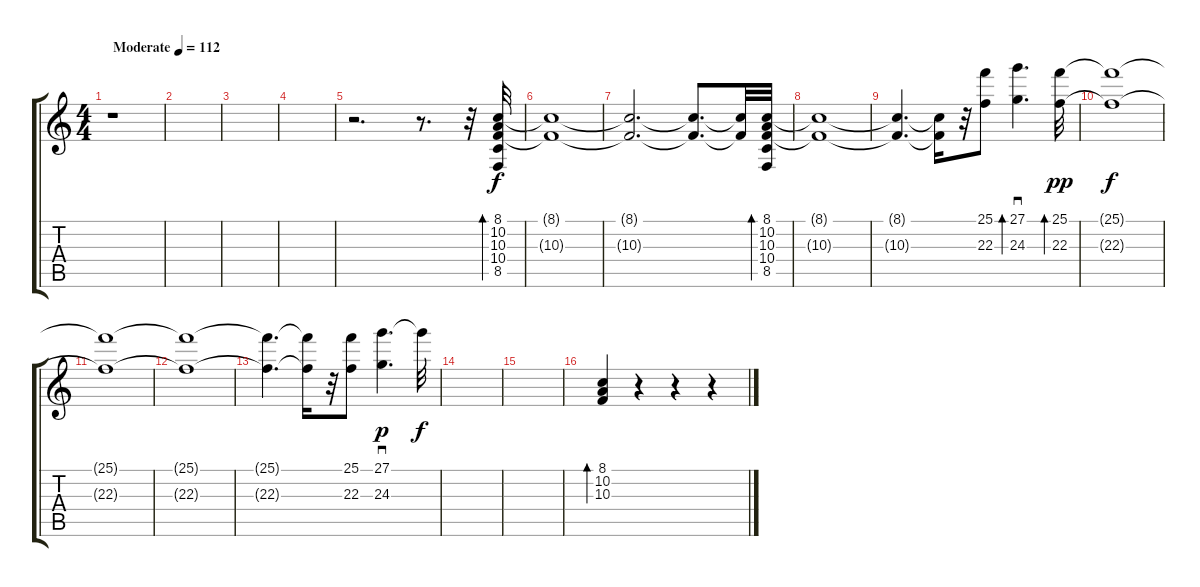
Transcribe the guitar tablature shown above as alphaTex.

\track "" {instrument fx1rain}
\staff {score tabs}
\tuning (E4 B3 G3 D3 A2 E2) {hide}
\ts (4 4)
\tempo (112 "Moderate")
\clef g2
\ks c
r.1{dy f instrument fx1rain} |
|
|
|
r.2{d} r.8{d} r.32 (8.1 10.2 10.3 10.4 8.5).32{bd 480 instrument fx1rain} |
(8.1{t} 10.3{t}).1 |
(8.1{t} 10.3{t}).2{d} (8.1{t} 10.3{t}).8{d} (8.1{t} 10.3{t}).32 (8.1 10.2 10.3 10.4 8.5).32{bd 480} |
(8.1{t} 10.3{t}).1 |
(8.1{t} 10.3{t}).4{d} (8.1{t} 10.3{t}).16 r.32 (25.1 22.3).8 (27.1 24.3).4{d sd bd 480} (25.1 22.3).32{bd 480 dy pp} |
(25.1{t} 22.3{t}).1{dy f} |
(25.1{t} 22.3{t}).1 |
(25.1{t} 22.3{t}).1 |
(25.1{t} 22.3{t}).4{d} (25.1{t} 22.3{t}).16 r.32 (25.1 22.3).8 (27.1 24.3).4{d sd dy p} 27.1{t}.32{dy f} |
|
|
(8.1 10.2 10.3).4{bd 480} r.4 r.4 r.4
